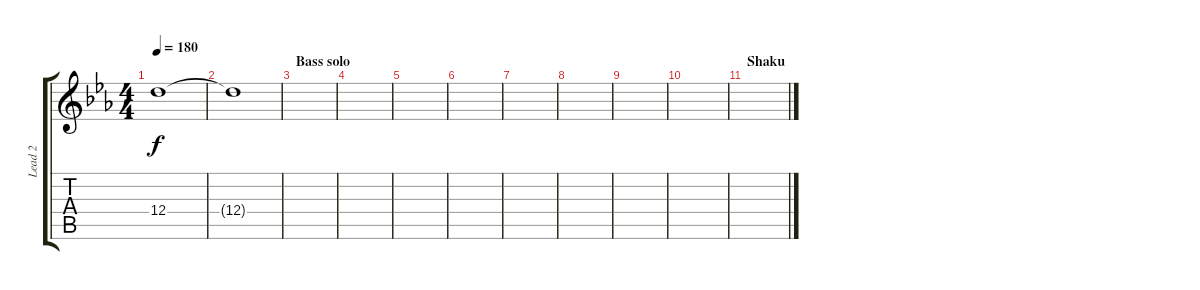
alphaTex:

\track ("Lead 2" "Lead 2") {instrument distortionguitar}
\staff {score tabs}
\tuning (E4 B3 G3 D3 A2 E2) {hide}
\ts (4 4)
\tempo 180
\clef g2
\ks eb
12.4.1{dy f} |
12.4{t}.1 |
\section ("" "Bass solo")
|
|
|
|
|
|
|
|
\section ("" "Shaku")
